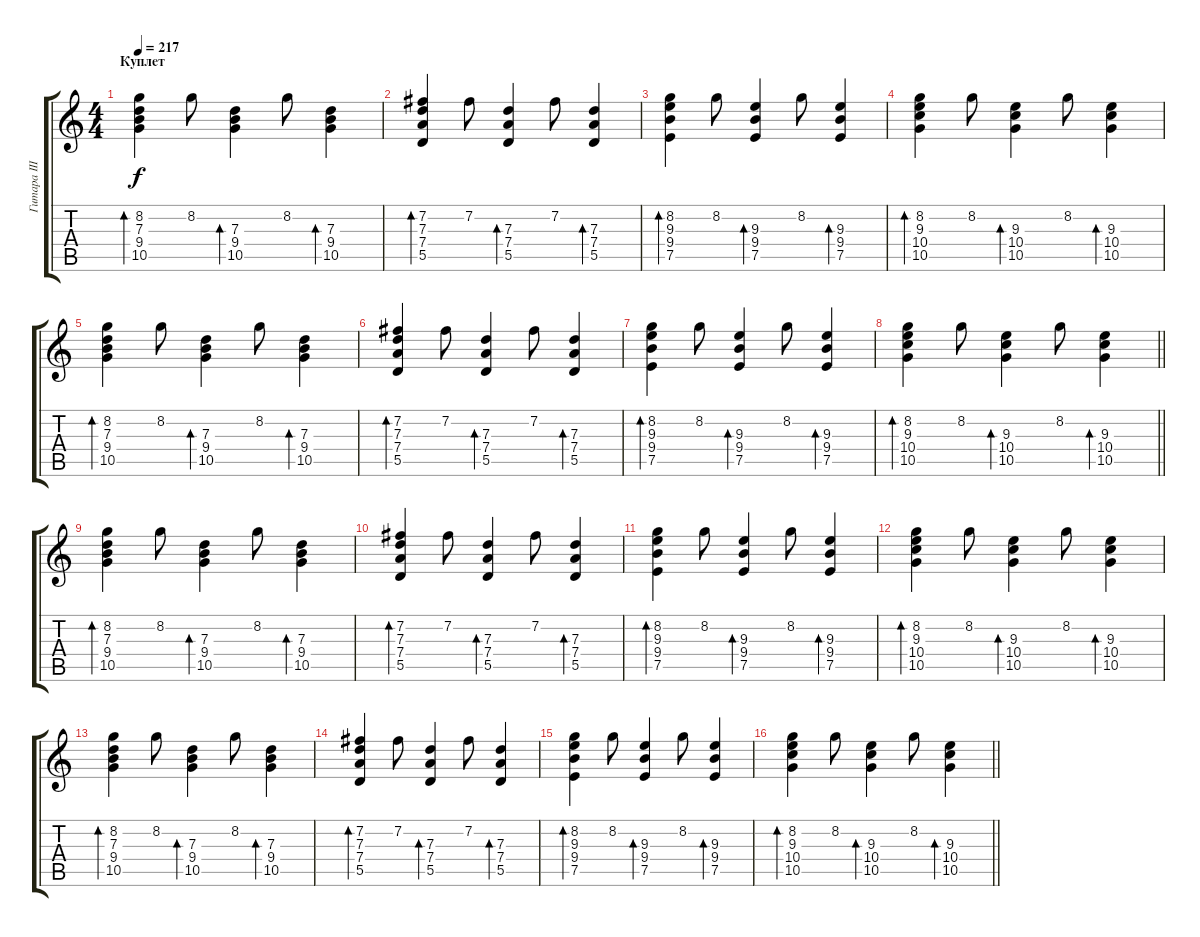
\track ("Гитара III" "Гитара III") {instrument electricguitarmuted}
\staff {score tabs}
\tuning (E4 B3 G3 D3 A2 E2) {hide}
\ts (4 4)
\section ("" "Куплет")
\tempo 217
\clef g2
\ks c
(8.2 7.3 9.4 10.5).4{bd 60 dy f} 8.2.8 (7.3 9.4 10.5).4{bd 60} 8.2.8 (7.3 9.4 10.5).4{bd 60} |
(7.2 7.3 7.4 5.5).4{bd 120} 7.2.8 (7.3 7.4 5.5).4{bd 60} 7.2.8 (7.3 7.4 5.5).4{bd 60} |
(8.2 9.3 9.4 7.5).4{bd 120} 8.2.8 (9.3 9.4 7.5).4{bd 60} 8.2.8 (9.3 9.4 7.5).4{bd 60} |
(8.2 9.3 10.4 10.5).4{bd 60} 8.2.8 (9.3 10.4 10.5).4{bd 60} 8.2.8 (9.3 10.4 10.5).4{bd 60} |
(8.2 7.3 9.4 10.5).4{bd 60} 8.2.8 (7.3 9.4 10.5).4{bd 60} 8.2.8 (7.3 9.4 10.5).4{bd 60} |
(7.2 7.3 7.4 5.5).4{bd 60} 7.2.8 (7.3 7.4 5.5).4{bd 60} 7.2.8 (7.3 7.4 5.5).4{bd 60} |
(8.2 9.3 9.4 7.5).4{bd 60} 8.2.8 (9.3 9.4 7.5).4{bd 60} 8.2.8 (9.3 9.4 7.5).4{bd 60} |
\barLineRight lightlight
(8.2 9.3 10.4 10.5).4{bd 60} 8.2.8 (9.3 10.4 10.5).4{bd 60} 8.2.8 (9.3 10.4 10.5).4{bd 60} |
(8.2 7.3 9.4 10.5).4{bd 60} 8.2.8 (7.3 9.4 10.5).4{bd 60} 8.2.8 (7.3 9.4 10.5).4{bd 60} |
(7.2 7.3 7.4 5.5).4{bd 120} 7.2.8 (7.3 7.4 5.5).4{bd 60} 7.2.8 (7.3 7.4 5.5).4{bd 60} |
(8.2 9.3 9.4 7.5).4{bd 120} 8.2.8 (9.3 9.4 7.5).4{bd 60} 8.2.8 (9.3 9.4 7.5).4{bd 60} |
(8.2 9.3 10.4 10.5).4{bd 60} 8.2.8 (9.3 10.4 10.5).4{bd 60} 8.2.8 (9.3 10.4 10.5).4{bd 60} |
(8.2 7.3 9.4 10.5).4{bd 60} 8.2.8 (7.3 9.4 10.5).4{bd 60} 8.2.8 (7.3 9.4 10.5).4{bd 60} |
(7.2 7.3 7.4 5.5).4{bd 60} 7.2.8 (7.3 7.4 5.5).4{bd 60} 7.2.8 (7.3 7.4 5.5).4{bd 60} |
(8.2 9.3 9.4 7.5).4{bd 60} 8.2.8 (9.3 9.4 7.5).4{bd 60} 8.2.8 (9.3 9.4 7.5).4{bd 60} |
\barLineRight lightlight
(8.2 9.3 10.4 10.5).4{bd 60} 8.2.8 (9.3 10.4 10.5).4{bd 60} 8.2.8 (9.3 10.4 10.5).4{bd 60}
